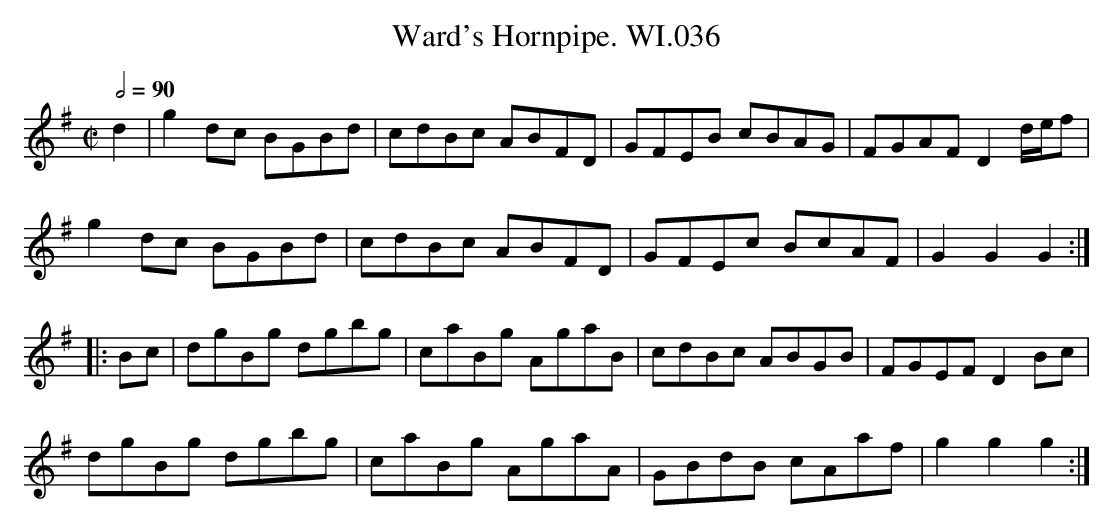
X:1
T:Ward's Hornpipe. WI.036
M:C|
L:1/8
Q:1/2=90
K:G
d2|g2dc BGBd|cdBc ABFD|GFEB cBAG|FGAF D2d/e/f|
g2dc BGBd|cdBc ABFD|GFEc BcAF|G2G2 G2:|
|:Bc|dgBg dgbg|caBg AgaB|cdBc ABGB|FGEF D2Bc|
dgBg dgbg|caBg AgaA|GBdB cAaf|g2g2 g2:|
